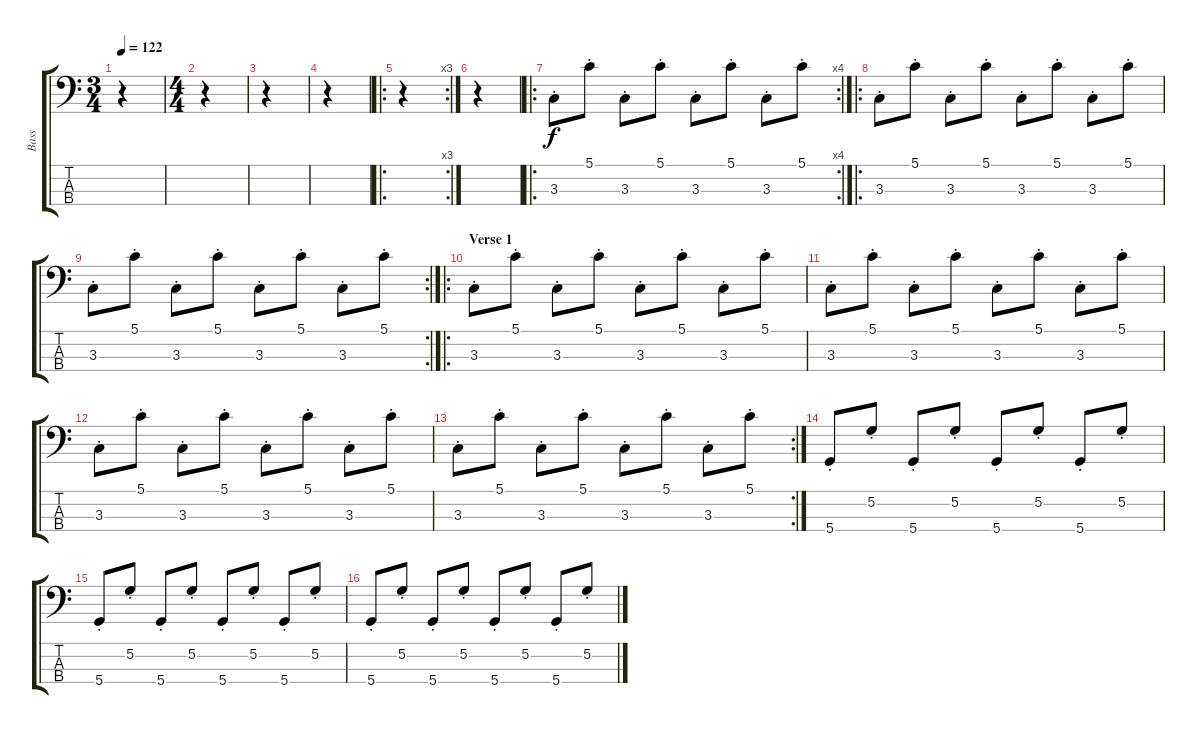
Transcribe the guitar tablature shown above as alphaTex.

\track ("Bass" "Bass") {instrument synthbass2}
\staff {score tabs}
\tuning (G2 D2 A1 D1) {hide}
\ts (3 4)
\tempo 122
\clef f4
\ks c
r.4{dy f instrument synthbass2} |
\ts (4 4)
r.4 |
r.4 |
r.4 |
\ro
\rc 3
r.4 |
r.4 |
\ro
\rc 4
3.3{st}.8 5.1{st}.8 3.3{st}.8 5.1{st}.8 3.3{st}.8 5.1{st}.8 3.3{st}.8 5.1{st}.8 |
\ro
3.3{st}.8 5.1{st}.8 3.3{st}.8 5.1{st}.8 3.3{st}.8 5.1{st}.8 3.3{st}.8 5.1{st}.8 |
\rc 2
3.3{st}.8 5.1{st}.8 3.3{st}.8 5.1{st}.8 3.3{st}.8 5.1{st}.8 3.3{st}.8 5.1{st}.8 |
\ro
\section ("" "Verse 1")
3.3{st}.8 5.1{st}.8 3.3{st}.8 5.1{st}.8 3.3{st}.8 5.1{st}.8 3.3{st}.8 5.1{st}.8 |
3.3{st}.8 5.1{st}.8 3.3{st}.8 5.1{st}.8 3.3{st}.8 5.1{st}.8 3.3{st}.8 5.1{st}.8 |
3.3{st}.8 5.1{st}.8 3.3{st}.8 5.1{st}.8 3.3{st}.8 5.1{st}.8 3.3{st}.8 5.1{st}.8 |
\rc 2
3.3{st}.8 5.1{st}.8 3.3{st}.8 5.1{st}.8 3.3{st}.8 5.1{st}.8 3.3{st}.8 5.1{st}.8 |
5.4{st}.8 5.2{st}.8 5.4{st}.8 5.2{st}.8 5.4{st}.8 5.2{st}.8 5.4{st}.8 5.2{st}.8 |
5.4{st}.8 5.2{st}.8 5.4{st}.8 5.2{st}.8 5.4{st}.8 5.2{st}.8 5.4{st}.8 5.2{st}.8 |
5.4{st}.8 5.2{st}.8 5.4{st}.8 5.2{st}.8 5.4{st}.8 5.2{st}.8 5.4{st}.8 5.2{st}.8
